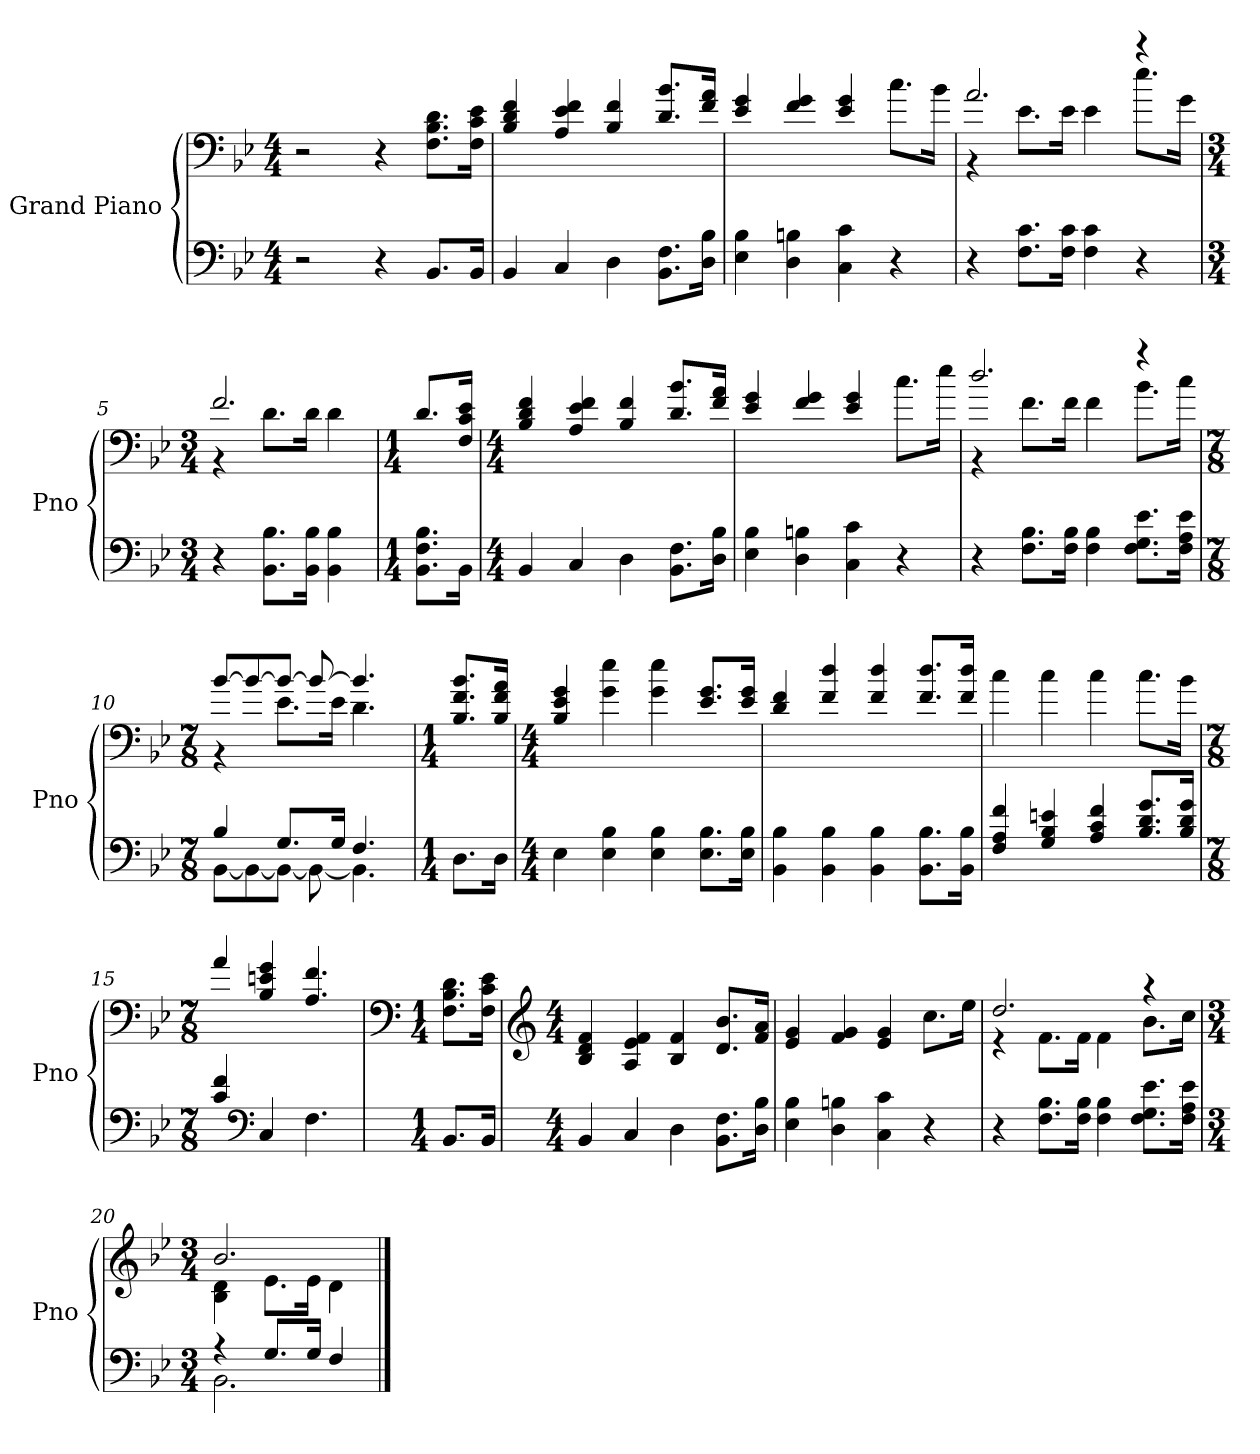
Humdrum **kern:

**kern	**kern
*part1	*part1
*staff2	*staff1
*I"Grand Piano	*
*I'Pno	*
*clefF4	*clefF4
*k[b-e-]	*k[b-e-]
*M4/4	*M4/4
=1	=1
2r	2r
4r	4r
*	*MM110
8.BB-/L	8.F\ 8.B-\ 8.d\L
16BB-/Jk	16F\ 16c\ 16e-\Jk
=2	=2
4BB-/	4B-/ 4d/ 4f/
4C/	4A/ 4e-/ 4f/
4D\	4B-/ 4f/
8.BB-\ 8.F\L	8.d/ 8.b-/L
16D\ 16B-\Jk	16f/ 16a/Jk
=3	=3
4E-\ 4B-\	4e-/ 4g/
4D\ 4Bn\	4f/ 4g/
4C\ 4c\	4e-/ 4g/
4r	8.cc\L
.	16b-\Jk
=4	=4
*	*^
4r	2.a/	4r
8.F\ 8.c\L	.	8.e-\L
16F\ 16c\Jk	.	16e-\Jk
4F\ 4c\	.	4e-\
4r	4r	8.ee-\L
.	.	16g\Jk
=5	=5	=5
*M3/4	*M3/4	*
4r	2.f/	4r
8.BB-\ 8.B-\L	.	8.d\L
16BB-\ 16B-\Jk	.	16d\Jk
4BB-\ 4B-\	.	4d\
*	*v	*v
=6	=6
*M1/4	*M1/4
8.BB-\ 8.F\ 8.B-\L	8.d/L
16BB-\Jk	16F/ 16c/ 16e-/Jk
!!LO:LB:g=z
=7	=7
*M4/4	*M4/4
4BB-/	4B-/ 4d/ 4f/
4C/	4A/ 4e-/ 4f/
4D\	4B-/ 4f/
8.BB-\ 8.F\L	8.d/ 8.b-/L
16D\ 16B-\Jk	16f/ 16a/Jk
=8	=8
4E-\ 4B-\	4e-/ 4g/
4D\ 4Bn\	4f/ 4g/
4C\ 4c\	4e-/ 4g/
4r	8.cc\L
.	16ee-\Jk
=9	=9
*	*^
4r	2.dd/	4r
8.F\ 8.B-\L	.	8.f\L
16F\ 16B-\Jk	.	16f\Jk
4F\ 4B-\	.	4f\
8.F\ 8.G\ 8.e-\L	4r	8.b-\L
16F\ 16A\ 16e-\Jk	.	16cc\Jk
=10	=10	=10
*M7/8	*M7/8	*
*^	*	*
4B-/	[8BB-\L	[8b-/L	4r
.	8BB-\_	8b-/_	.
8.G/L	8BB-\J_	8b-/J_	8.e-\L
.	8BB-\_	8b-/_	.
16G/Jk	.	.	16e-\Jk
4.F/	4.BB-\]	4.b-/]	4.d\
*v	*v	*	*
*	*v	*v
=11	=11
*M1/4	*M1/4
8.D\L	8.B-/ 8.f/ 8.b-/L
16D\Jk	16B-/ 16f/ 16a/Jk
!!LO:LB:g=z
=12	=12
*M4/4	*M4/4
4E-\	4B-/ 4e-/ 4g/
4E-\ 4B-\	4g\ 4ee-\
4E-\ 4B-\	4g\ 4ee-\
8.E-\ 8.B-\L	8.e-/ 8.g/L
16E-\ 16B-\Jk	16e-/ 16g/Jk
=13	=13
4BB-\ 4B-\	4d/ 4f/
4BB-\ 4B-\	4f/ 4dd/
4BB-\ 4B-\	4f/ 4dd/
8.BB-\ 8.B-\L	8.f/ 8.dd/L
16BB-\ 16B-\Jk	16f/ 16dd/Jk
=14	=14
4F/ 4A/ 4f/	4cc\
4G/ 4B-/ 4en/	4cc\
4A/ 4c/ 4f/	4cc\
8.B-/ 8.d/ 8.g/L	8.cc\L
16B-/ 16d/ 16g/Jk	16b-\Jk
=15	=15
*M7/8	*M7/8
4c/ 4f/	4a/
*clefF4	*
4C/	4B-/ 4en/ 4g/
4.F\	4.A/ 4.f/
=16	=16
*	*clefF4
*M1/4	*M1/4
8.BB-/L	8.F\ 8.B-\ 8.d\L
16BB-/Jk	16F\ 16c\ 16e-\Jk
=17	=17
*	*clefG2
*M4/4	*M4/4
4BB-/	4B-/ 4d/ 4f/
4C/	4A/ 4e-/ 4f/
4D\	4B-/ 4f/
8.BB-\ 8.F\L	8.d/ 8.b-/L
16D\ 16B-\Jk	16f/ 16a/Jk
!!LO:LB:g=z
=18	=18
4E-\ 4B-\	4e-/ 4g/
4D\ 4Bn\	4f/ 4g/
4C\ 4c\	4e-/ 4g/
4r	8.cc\L
.	16ee-\Jk
=19	=19
*	*^
4r	2.dd/	4r
8.F\ 8.B-\L	.	8.f\L
16F\ 16B-\Jk	.	16f\Jk
4F\ 4B-\	.	4f\
8.F\ 8.G\ 8.e-\L	4r	8.b-\L
16F\ 16A\ 16e-\Jk	.	16cc\Jk
=20	=20	=20
*M3/4	*M3/4	*
*^	*	*
4r	2.BB-\	2.b-/	4B-\ 4d\
8.G/L	.	.	8.e-\L
16G/Jk	.	.	16e-\Jk
4F/	.	.	4d\
*v	*v	*	*
*	*v	*v
==	==
*-	*-
